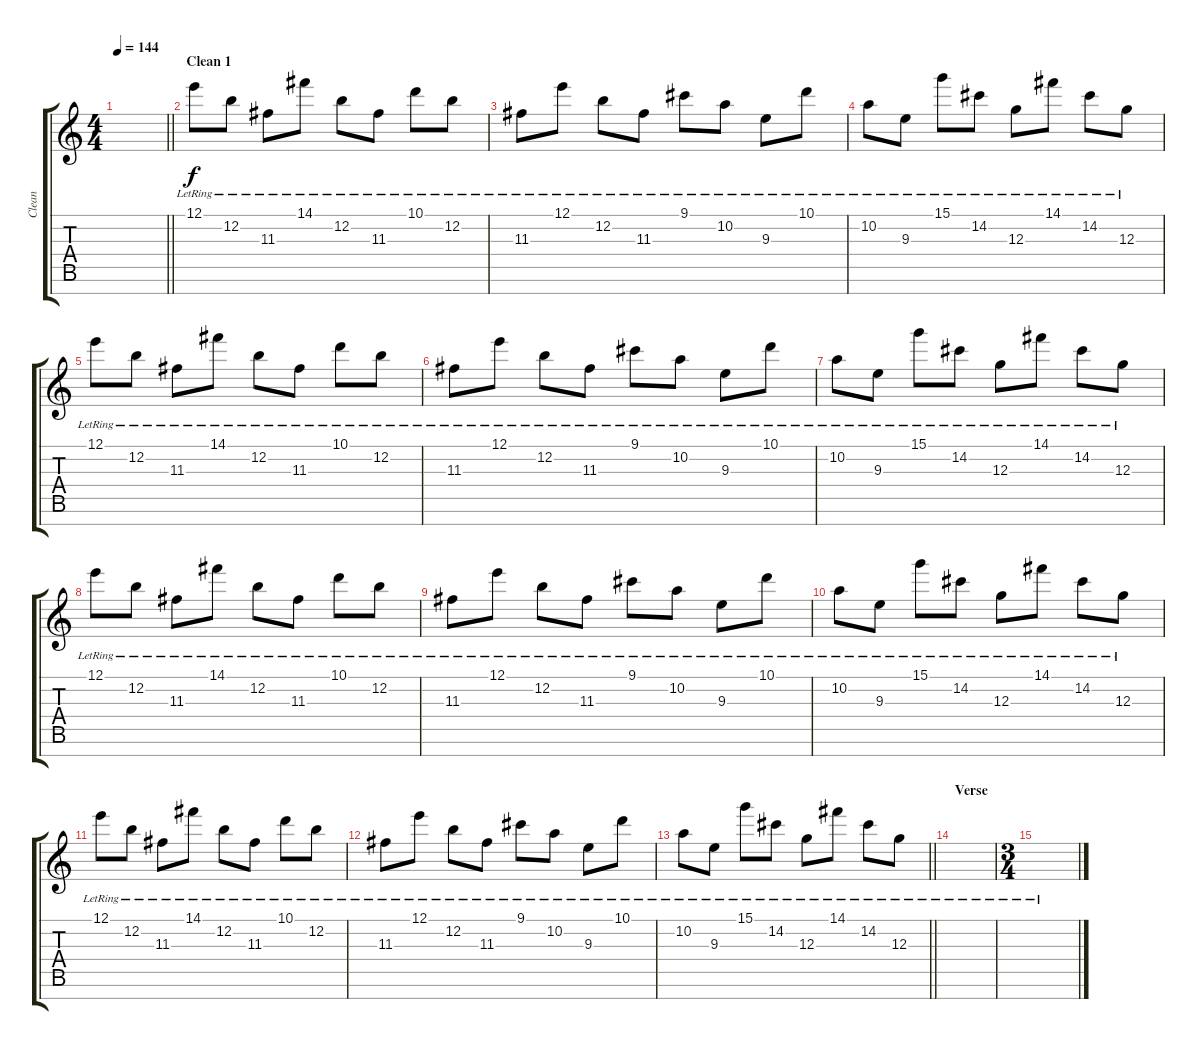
\track ("Clean" "Clean") {instrument electricguitarjazz}
\staff {score tabs}
\tuning (E4 B3 G3 D3 A2 E2 B1) {hide}
\ts (4 4)
\tempo 144
\clef g2
\barLineRight lightlight
\ks c
|
\section ("" "Clean 1")
12.1{lr}.8 12.2{lr}.8 11.3{lr}.8 14.1{lr}.8 12.2{lr}.8 11.3{lr}.8 10.1{lr}.8 12.2{lr}.8 |
11.3{lr}.8 12.1{lr}.8 12.2{lr}.8 11.3{lr}.8 9.1{lr}.8 10.2{lr}.8 9.3{lr}.8 10.1{lr}.8 |
10.2{lr}.8 9.3{lr}.8 15.1{lr}.8 14.2{lr}.8 12.3{lr}.8 14.1{lr}.8 14.2{lr}.8 12.3{lr}.8 |
12.1{lr}.8 12.2{lr}.8 11.3{lr}.8 14.1{lr}.8 12.2{lr}.8 11.3{lr}.8 10.1{lr}.8 12.2{lr}.8 |
11.3{lr}.8 12.1{lr}.8 12.2{lr}.8 11.3{lr}.8 9.1{lr}.8 10.2{lr}.8 9.3{lr}.8 10.1{lr}.8 |
10.2{lr}.8 9.3{lr}.8 15.1{lr}.8 14.2{lr}.8 12.3{lr}.8 14.1{lr}.8 14.2{lr}.8 12.3{lr}.8 |
12.1{lr}.8 12.2{lr}.8 11.3{lr}.8 14.1{lr}.8 12.2{lr}.8 11.3{lr}.8 10.1{lr}.8 12.2{lr}.8 |
11.3{lr}.8 12.1{lr}.8 12.2{lr}.8 11.3{lr}.8 9.1{lr}.8 10.2{lr}.8 9.3{lr}.8 10.1{lr}.8 |
10.2{lr}.8 9.3{lr}.8 15.1{lr}.8 14.2{lr}.8 12.3{lr}.8 14.1{lr}.8 14.2{lr}.8 12.3{lr}.8 |
12.1{lr}.8 12.2{lr}.8 11.3{lr}.8 14.1{lr}.8 12.2{lr}.8 11.3{lr}.8 10.1{lr}.8 12.2{lr}.8 |
11.3{lr}.8 12.1{lr}.8 12.2{lr}.8 11.3{lr}.8 9.1{lr}.8 10.2{lr}.8 9.3{lr}.8 10.1{lr}.8 |
\barLineRight lightlight
10.2{lr}.8 9.3{lr}.8 15.1{lr}.8 14.2{lr}.8 12.3{lr}.8 14.1{lr}.8 14.2{lr}.8 12.3{lr}.8 |
\section ("" "Verse")
|
\ts (3 4)
